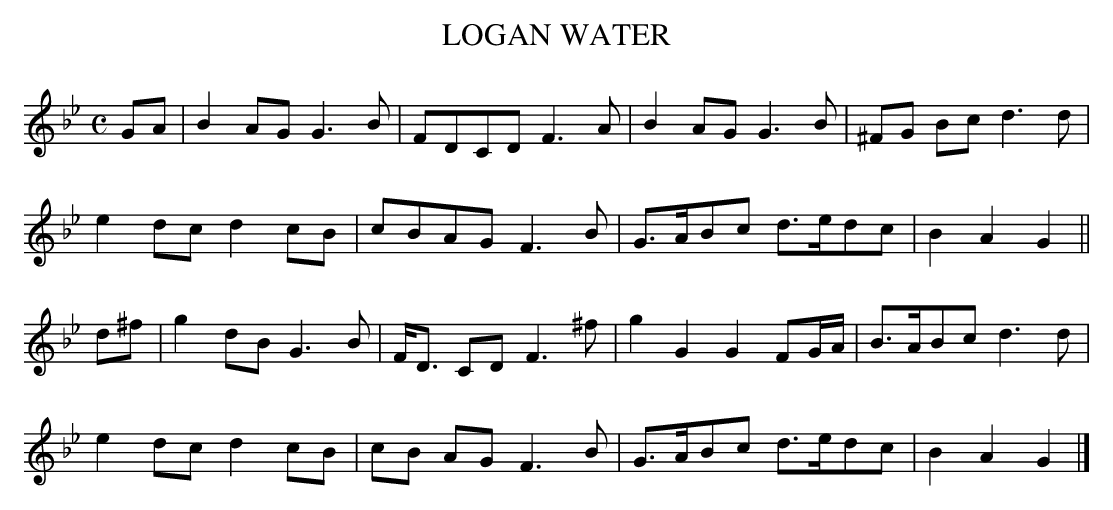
X:1
T:LOGAN WATER
M:C
L:1/8
K:Gm
GA|B2AG G3B|FDCD F3A|B2AG G3B|^FG Bc d3d|
e2dc d2cB|cBAG F3B|G>ABc d>edc|B2A2 G2||
d^f|g2dB G3B|F<D CD F3^f|g2G2 G2FG/A/|B>ABc d3d|
e2dc d2cB|cB AG F3B|G>ABc d>edc|B2A2 G2|]
